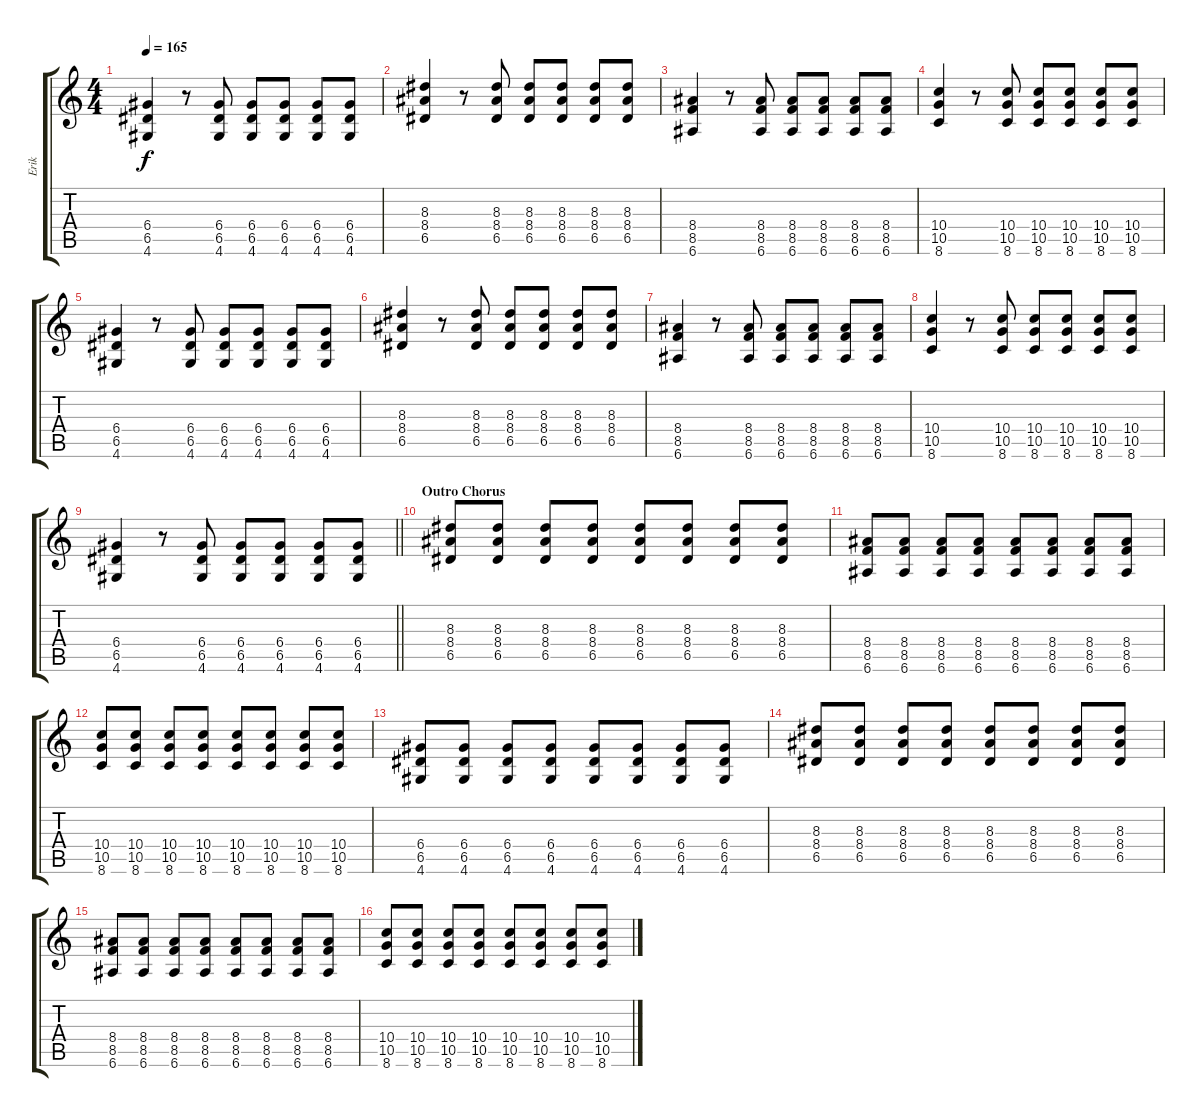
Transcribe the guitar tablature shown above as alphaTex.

\track ("Erik" "Erik") {instrument distortionguitar}
\staff {score tabs}
\tuning (E4 B3 G3 D3 A2 E2) {hide}
\ts (4 4)
\tempo 165
\clef g2
\ks c
(6.4 6.5 4.6).4{dy f} r.8 (6.4 6.5 4.6).8 (6.4 6.5 4.6).8 (6.4 6.5 4.6).8 (6.4 6.5 4.6).8 (6.4 6.5 4.6).8 |
(8.3 8.4 6.5).4 r.8 (8.3 8.4 6.5).8 (8.3 8.4 6.5).8 (8.3 8.4 6.5).8 (8.3 8.4 6.5).8 (8.3 8.4 6.5).8 |
(8.4 8.5 6.6).4 r.8 (8.4 8.5 6.6).8 (8.4 8.5 6.6).8 (8.4 8.5 6.6).8 (8.4 8.5 6.6).8 (8.4 8.5 6.6).8 |
(10.4 10.5 8.6).4 r.8 (10.4 10.5 8.6).8 (10.4 10.5 8.6).8 (10.4 10.5 8.6).8 (10.4 10.5 8.6).8 (10.4 10.5 8.6).8 |
(6.4 6.5 4.6).4 r.8 (6.4 6.5 4.6).8 (6.4 6.5 4.6).8 (6.4 6.5 4.6).8 (6.4 6.5 4.6).8 (6.4 6.5 4.6).8 |
(8.3 8.4 6.5).4 r.8 (8.3 8.4 6.5).8 (8.3 8.4 6.5).8 (8.3 8.4 6.5).8 (8.3 8.4 6.5).8 (8.3 8.4 6.5).8 |
(8.4 8.5 6.6).4 r.8 (8.4 8.5 6.6).8 (8.4 8.5 6.6).8 (8.4 8.5 6.6).8 (8.4 8.5 6.6).8 (8.4 8.5 6.6).8 |
(10.4 10.5 8.6).4 r.8 (10.4 10.5 8.6).8 (10.4 10.5 8.6).8 (10.4 10.5 8.6).8 (10.4 10.5 8.6).8 (10.4 10.5 8.6).8 |
\barLineRight lightlight
(6.4 6.5 4.6).4 r.8 (6.4 6.5 4.6).8 (6.4 6.5 4.6).8 (6.4 6.5 4.6).8 (6.4 6.5 4.6).8 (6.4 6.5 4.6).8 |
\section ("" "Outro Chorus")
(8.3 8.4 6.5).8 (8.3 8.4 6.5).8 (8.3 8.4 6.5).8 (8.3 8.4 6.5).8 (8.3 8.4 6.5).8 (8.3 8.4 6.5).8 (8.3 8.4 6.5).8 (8.3 8.4 6.5).8 |
(8.4 8.5 6.6).8 (8.4 8.5 6.6).8 (8.4 8.5 6.6).8 (8.4 8.5 6.6).8 (8.4 8.5 6.6).8 (8.4 8.5 6.6).8 (8.4 8.5 6.6).8 (8.4 8.5 6.6).8 |
(10.4 10.5 8.6).8 (10.4 10.5 8.6).8 (10.4 10.5 8.6).8 (10.4 10.5 8.6).8 (10.4 10.5 8.6).8 (10.4 10.5 8.6).8 (10.4 10.5 8.6).8 (10.4 10.5 8.6).8 |
(6.4 6.5 4.6).8 (6.4 6.5 4.6).8 (6.4 6.5 4.6).8 (6.4 6.5 4.6).8 (6.4 6.5 4.6).8 (6.4 6.5 4.6).8 (6.4 6.5 4.6).8 (6.4 6.5 4.6).8 |
(8.3 8.4 6.5).8 (8.3 8.4 6.5).8 (8.3 8.4 6.5).8 (8.3 8.4 6.5).8 (8.3 8.4 6.5).8 (8.3 8.4 6.5).8 (8.3 8.4 6.5).8 (8.3 8.4 6.5).8 |
(8.4 8.5 6.6).8 (8.4 8.5 6.6).8 (8.4 8.5 6.6).8 (8.4 8.5 6.6).8 (8.4 8.5 6.6).8 (8.4 8.5 6.6).8 (8.4 8.5 6.6).8 (8.4 8.5 6.6).8 |
(10.4 10.5 8.6).8 (10.4 10.5 8.6).8 (10.4 10.5 8.6).8 (10.4 10.5 8.6).8 (10.4 10.5 8.6).8 (10.4 10.5 8.6).8 (10.4 10.5 8.6).8 (10.4 10.5 8.6).8
